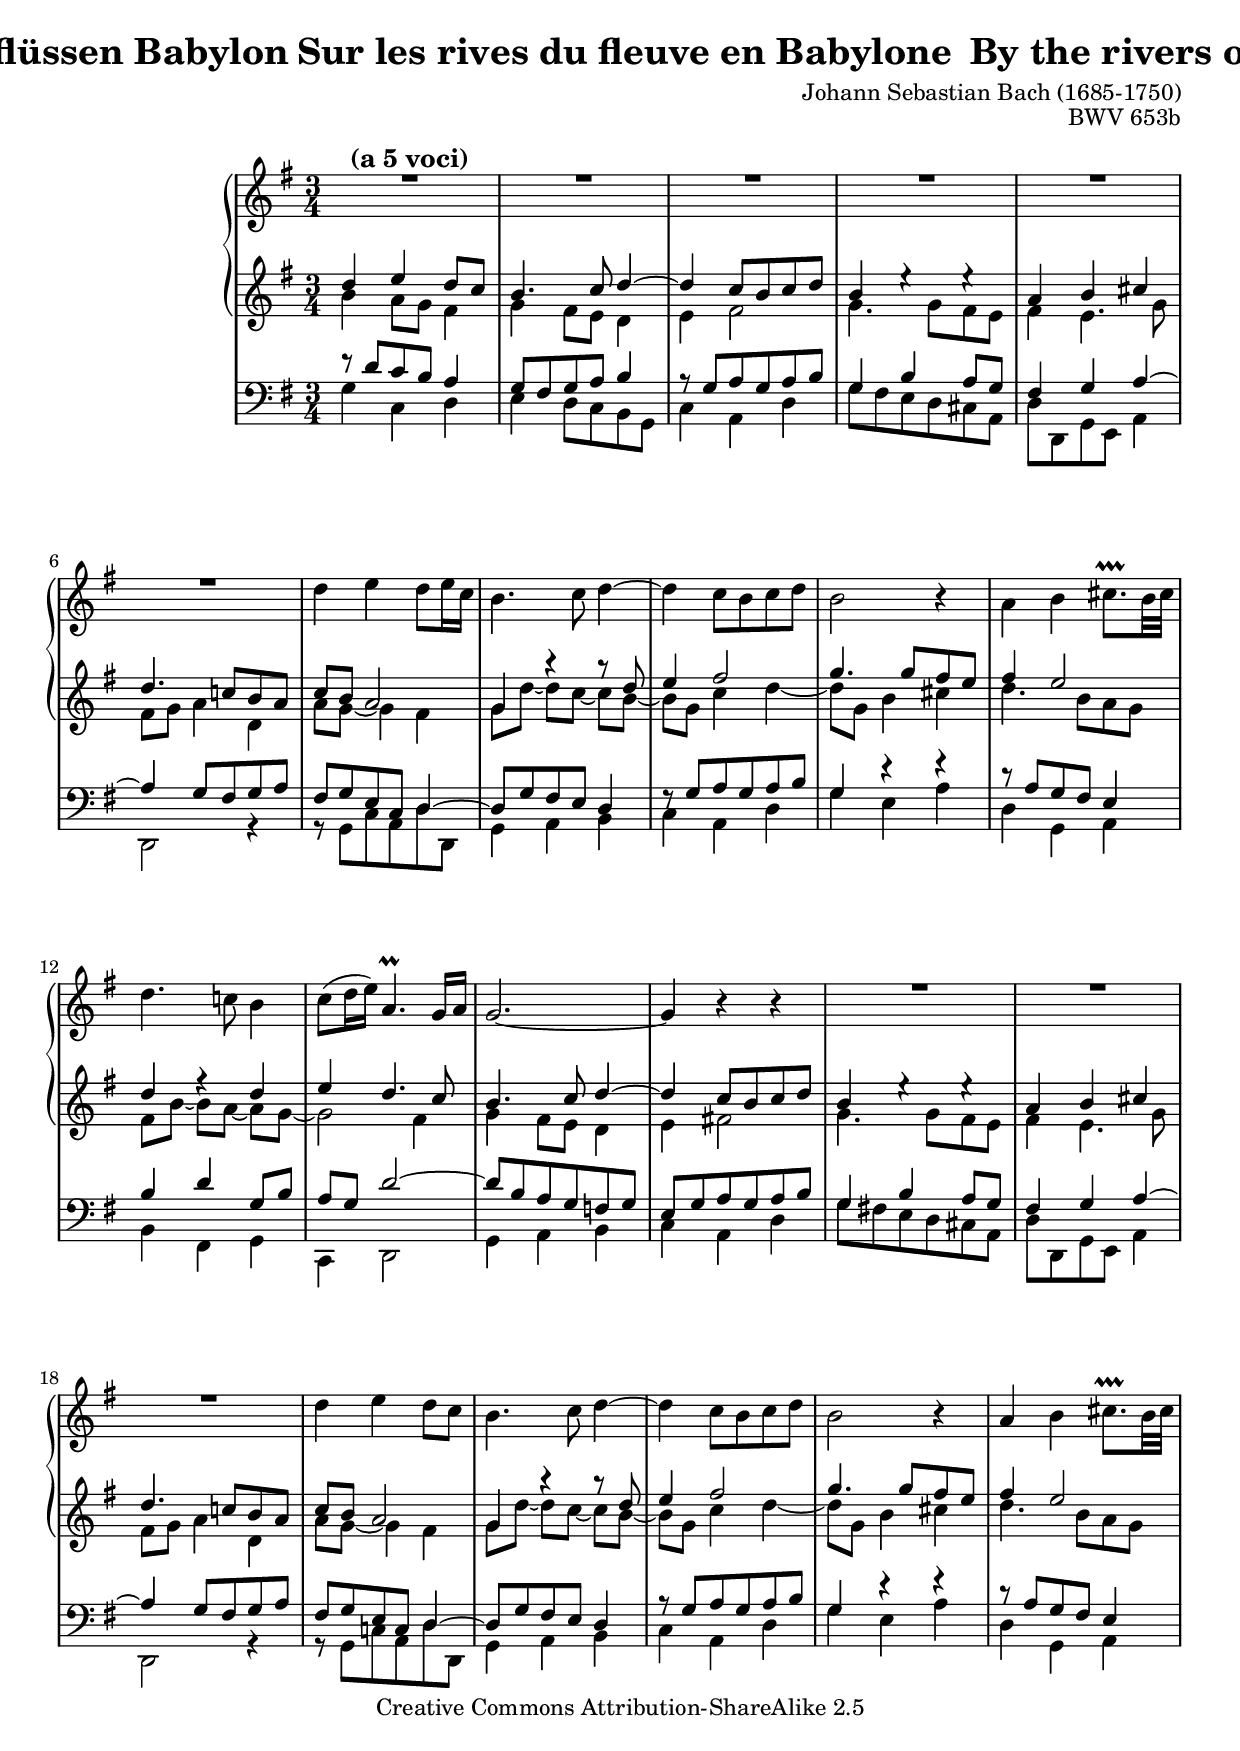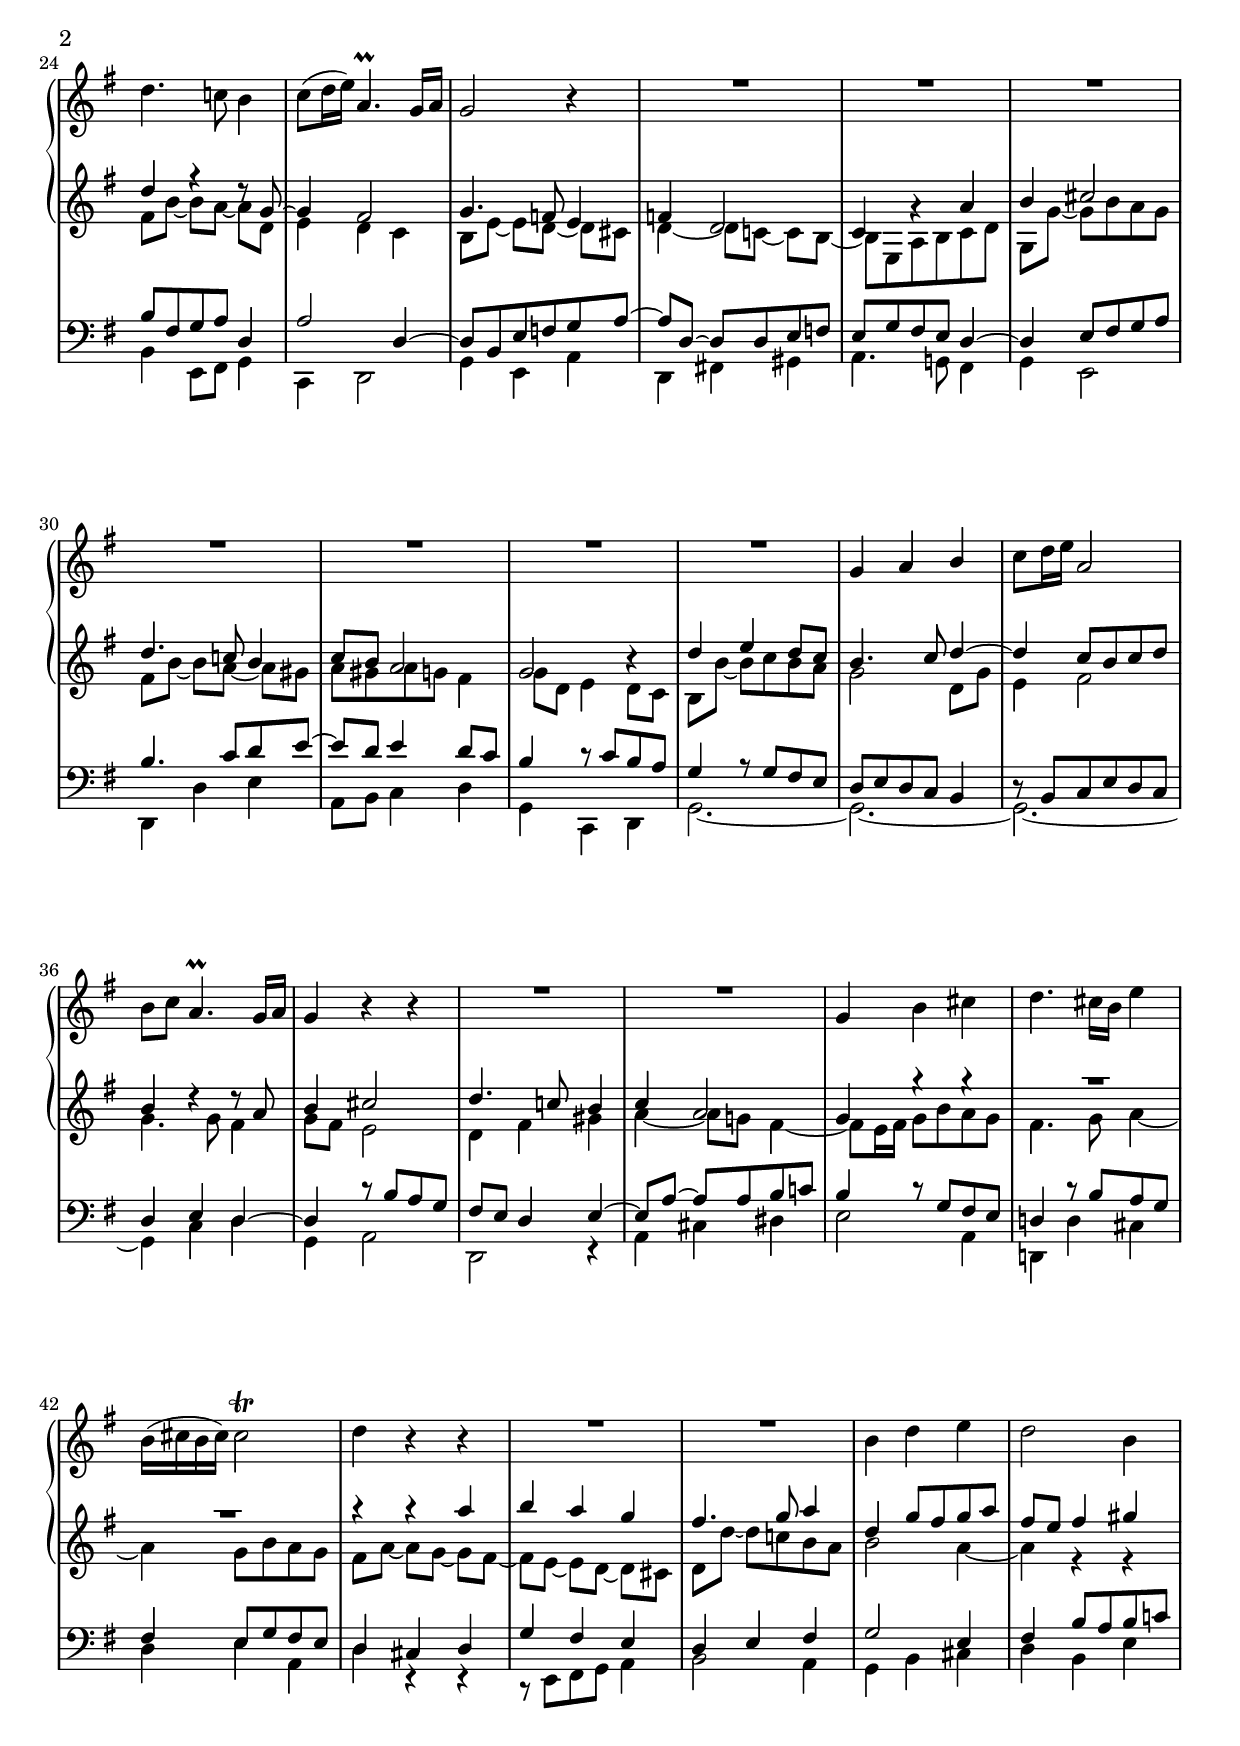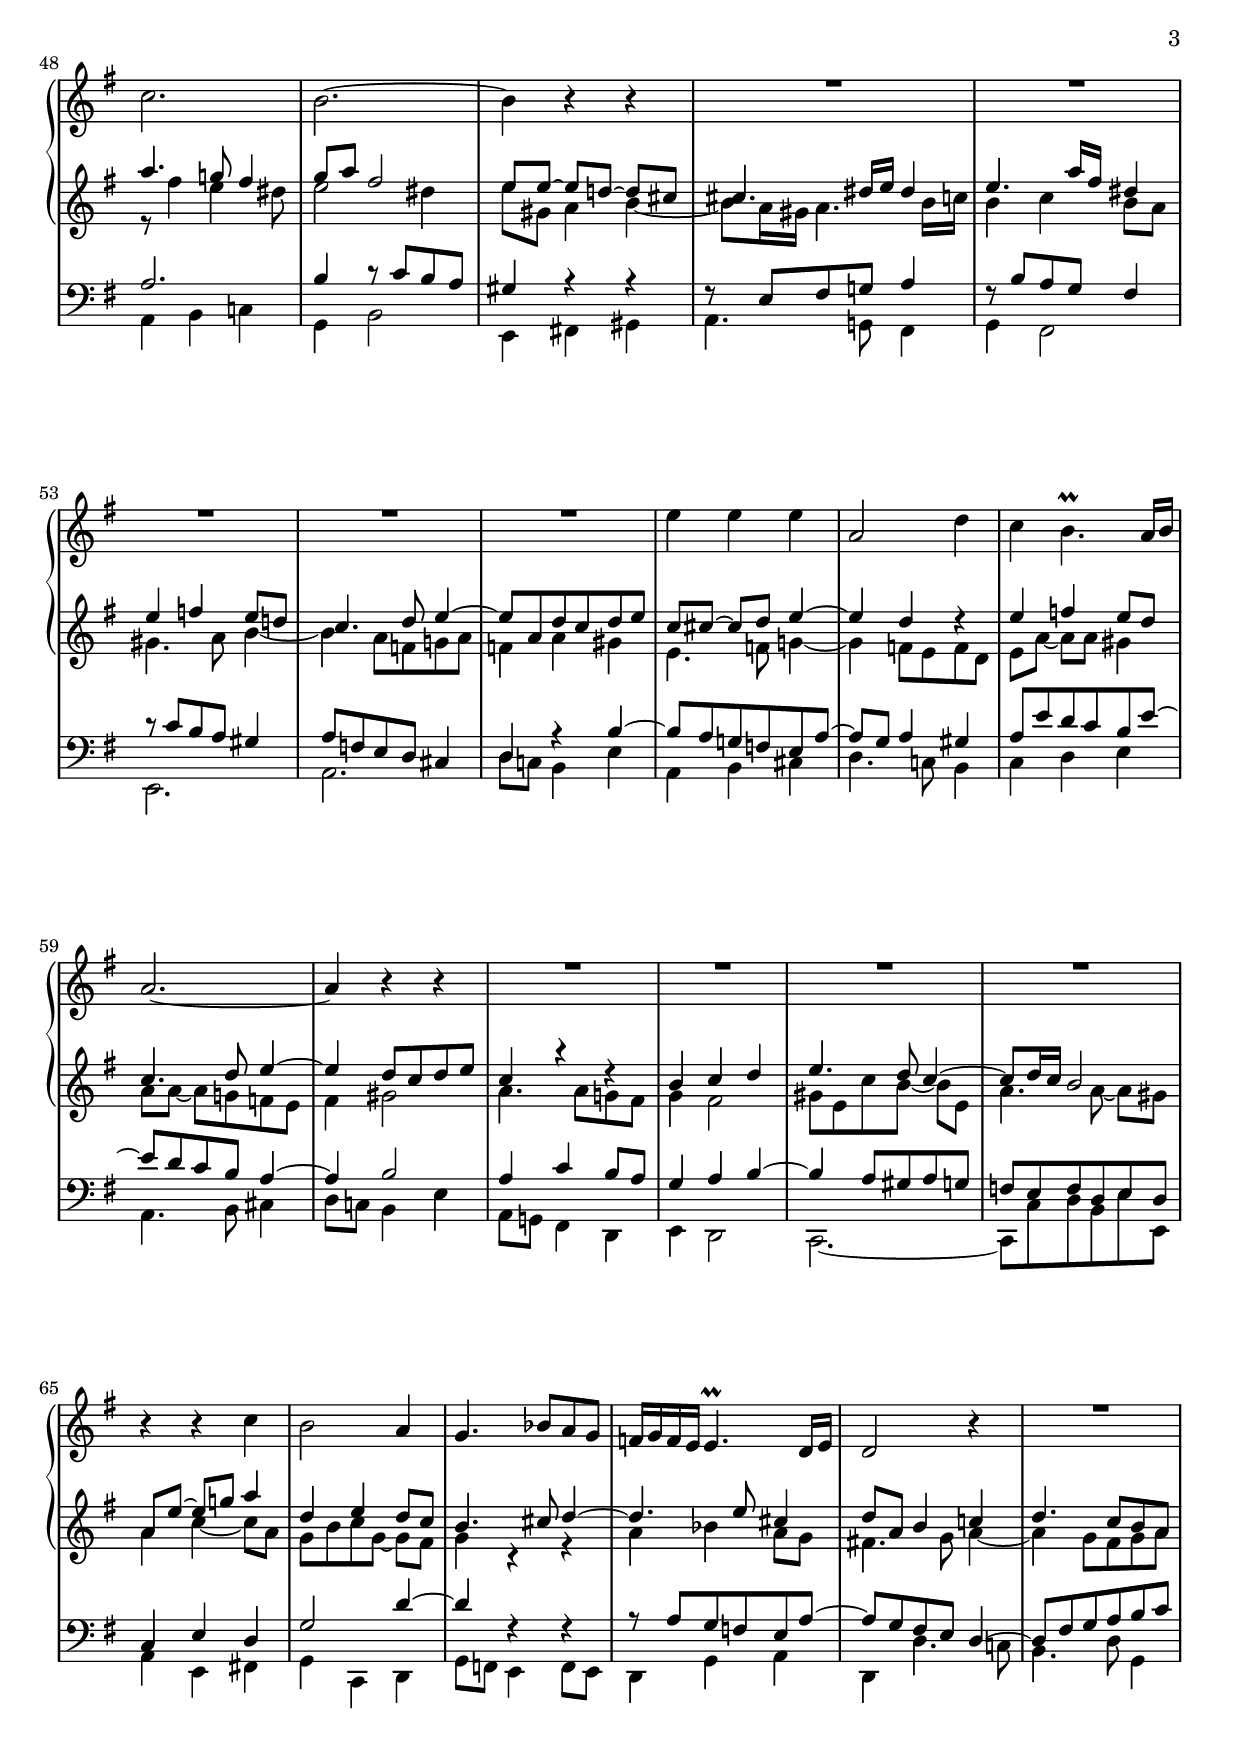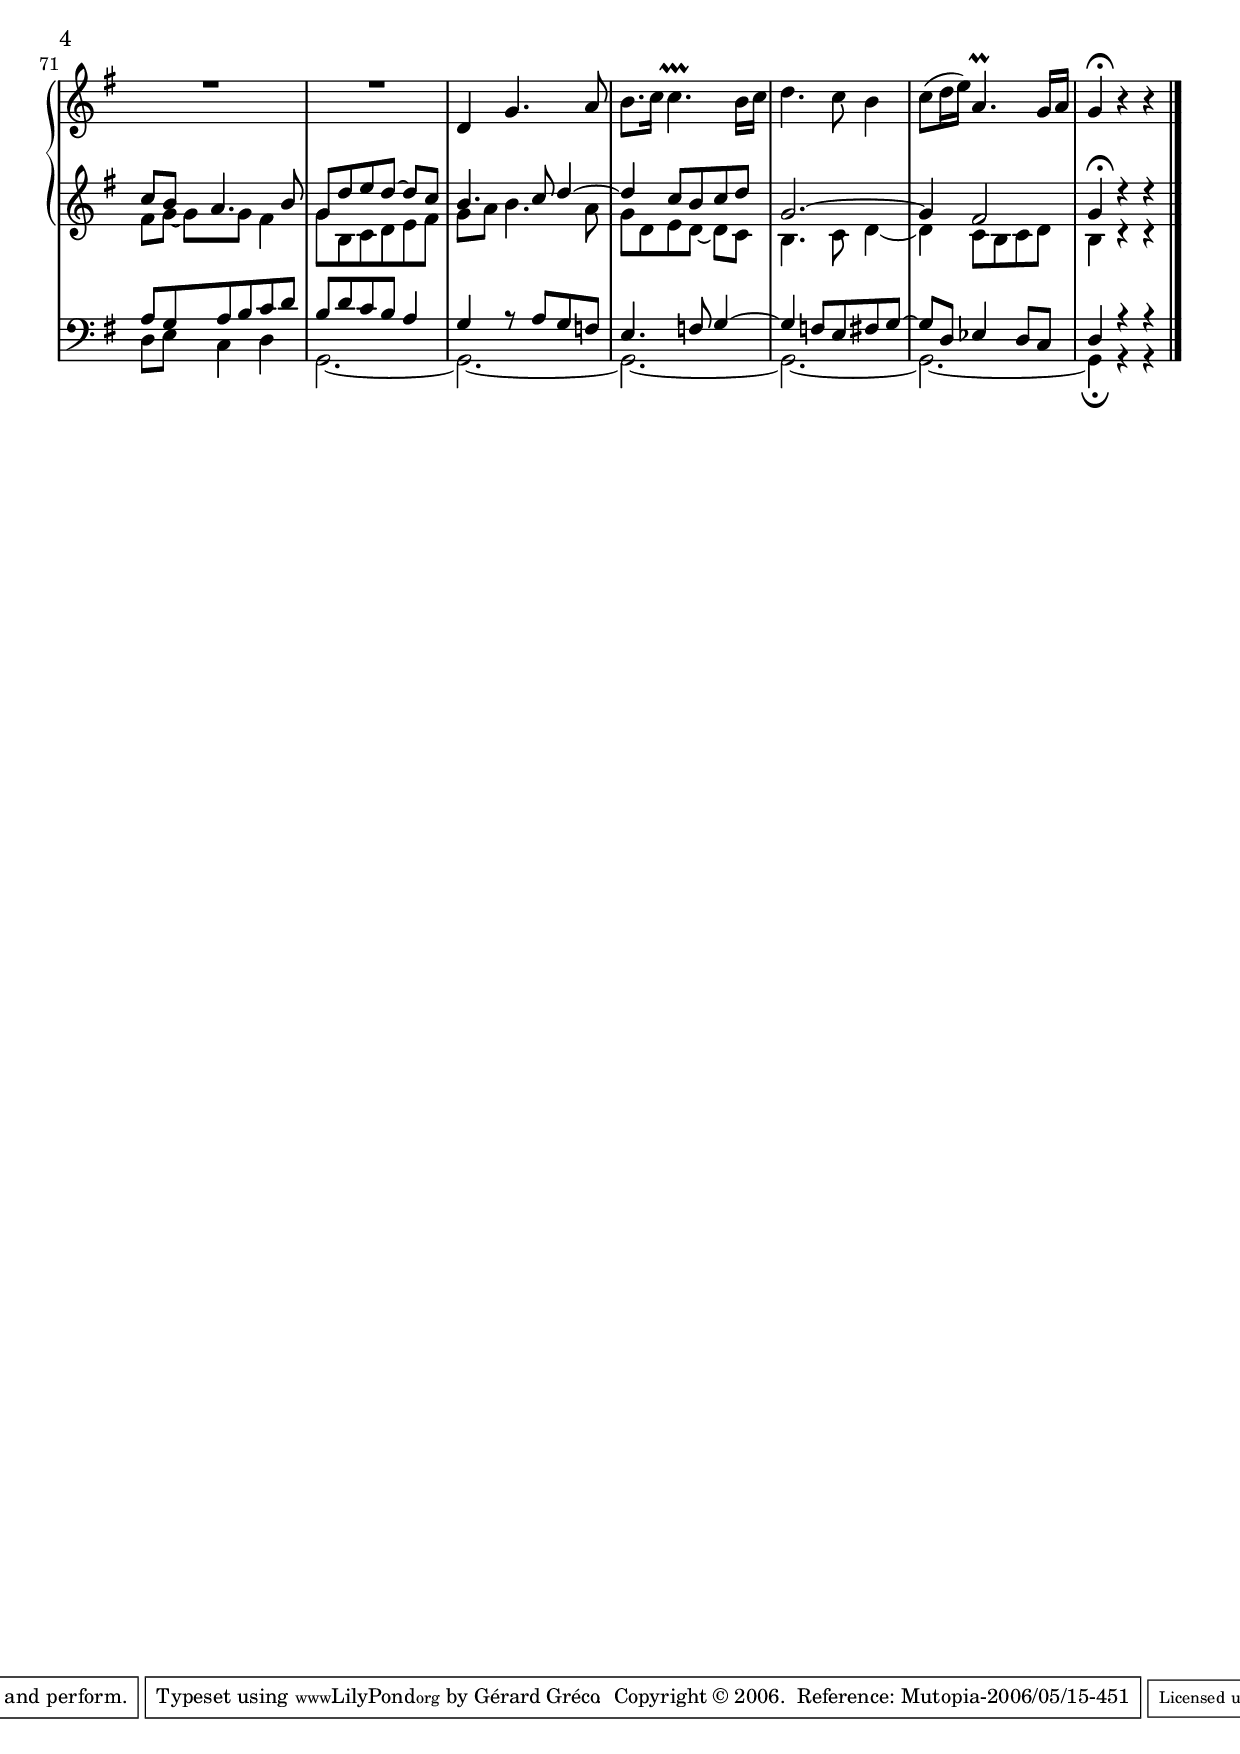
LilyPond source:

% -*- mode: LilyPond-mode ; coding: utf-8 -*-
\version "2.8.1"
\include "italiano.ly" 

%% v. 2

\header{
    title = \markup {\center-align { "An Wasserflüssen Babylon" "Sur les rives du fleuve en Babylone " "By the rivers of Babylon" " "} }
    subtitle = ""
    piece = "" 
    instrument = ""
    composer = "Johann Sebastian Bach (1685-1750)"
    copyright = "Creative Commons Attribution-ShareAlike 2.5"
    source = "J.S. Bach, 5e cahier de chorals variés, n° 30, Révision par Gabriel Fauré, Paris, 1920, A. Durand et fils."
    opus = "BWV 653b"
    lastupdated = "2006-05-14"
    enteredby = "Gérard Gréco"
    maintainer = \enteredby
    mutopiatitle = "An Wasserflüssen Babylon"
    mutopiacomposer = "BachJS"
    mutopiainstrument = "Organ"
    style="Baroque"
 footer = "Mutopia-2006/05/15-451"
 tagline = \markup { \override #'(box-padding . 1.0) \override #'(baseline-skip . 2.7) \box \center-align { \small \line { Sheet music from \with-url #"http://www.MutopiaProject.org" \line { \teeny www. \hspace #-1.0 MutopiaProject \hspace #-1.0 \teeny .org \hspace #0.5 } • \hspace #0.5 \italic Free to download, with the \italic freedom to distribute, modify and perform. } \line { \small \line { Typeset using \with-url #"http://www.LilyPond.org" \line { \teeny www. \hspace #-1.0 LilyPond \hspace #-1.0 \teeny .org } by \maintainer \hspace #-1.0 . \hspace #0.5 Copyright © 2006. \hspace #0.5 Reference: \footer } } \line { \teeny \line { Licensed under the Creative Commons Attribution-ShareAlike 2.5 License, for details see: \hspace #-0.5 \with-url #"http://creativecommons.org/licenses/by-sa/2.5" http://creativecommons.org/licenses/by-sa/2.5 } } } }
}

global =  {
  \key sol \major
  \time 3/4
}

choral =  \relative do'' {
  \global
  \tieUp\stemDown
  %  1 :
  \override MultiMeasureRest #'staff-position = #+2 
  \once\override Voice.TextScript #'extra-offset = #'(-10 . 2) R2.^\markup{ \large \bold "(a 5 voci)"} R2.*5
  %%  7 :
  re4 mi re8 mi16 do
  si4. do8 re4 ~ |
  re do8 si do re |
  % 10 :
  si2 r4
  la4 si \once \override Script #'extra-offset = #'(0 . 0.5) dod8.^\prallprall si32 dod |
  re4. do!8 si4 |
  do8 ( re16 mi ) \stemUp \once \override Script #'extra-offset = #'(0 . 0.5) la,4.^\prall sol16 la |
  \tieDown sol2. ~ |
  %% 15 :
  sol4 r4 r4 |
  R2.*3
  \stemDown re'4 mi re8 do |
  % 20 :
  si4. do8 \tieUp re4 ~ |
  re do8 si do re |
  si2 r4
  \stemUp la4 \stemDown si \once \override Script #'extra-offset = #'(0 . 0.5) dod8. \prallprall si32 dod |
  re4. do!8 si4 |
  % 25 :
  do8 ( re16 mi ) \stemUp \once \override Script #'extra-offset = #'(0 . 0.5) la,4. \prall sol16 la |
  \tieDown sol2 r4
  R2.*7
  %% 34 :
  sol4 la si |
  % 35 :
  \stemDown do8 re16 mi \stemUp la,2 |
  \stemDown si8 do \stemUp \once \override Script #'extra-offset = #'(0 . 0.5) la4. \prall sol16 la  |
  sol4 r4 r4
  R2.*2
  %% 40 :
  sol4 \stemDown si dod |
  re4. dod16 si mi4 |
  si16 ( dod si dod ) \once \override Script #'extra-offset = #'(0 . 0.5) dod2 \trill |
  re4 r4 r4
  R2.*2
  %% 46 :
  si4 re mi |
  re2 si4 |
  do2. |
  \tieUp si2.~ |
  % 50 :
  si4 r4 r4
  R2.*5
  %% 56
  mi4 mi4 mi4 |
  \stemUp la,2 \stemDown re4 |
  do  \once \override Script #'extra-offset = #'(0 . 0.5) \dotsDown si4. \prall \stemUp la16 si |
  \tieDown la2.~ |
  %% 60 :  
  la4 r4 r4
  R2.*4
  %% 65 :
  r4 r4 \stemDown do4 |
  si2 \stemUp la4 |
  \dotsUp sol4. sib8[ la sol] |
  fa16[ sol fa mi]  \once \override Script #'extra-offset = #'(0 . 0.5) mi4. \prall re16 mi |
  re2 r4
  %% 70 :
  R2.*3
  re4 sol4. la8 |
  \stemDown si8. do16  \once \override Script #'extra-offset = #'(0 . 0.5) do4. \prallprall si16 do |
  \dotsDown re4. \dotsNeutral do8 si4 |
  do8 ( re16 mi ) \stemUp  \once \override Script #'extra-offset = #'(0 . 0.5) la,4. \prall sol16 la |
  \once \override Script #'extra-offset = #'(0.5 . 0.3) sol4^\fermata r4 r4 \bar "|."
}

alto = \relative do'' {
  \global
  \stemUp \tieUp
  %%1 :
  re4 mi re8 [do] |
  \dotsUp si4. do8 re4~ |
  re4 do8 si do re |
  si4 mi4\rest  mi4\rest |
  %% 5 :
  la,4 si dod
  re4. do!8 [ si la ]
  do si la2
  %%\stemDown la sol~sol4 fad |
  sol4 \once \override Rest #'extra-offset = #'( 0.0 . -0.8 ) r4 r8 re'8 |
  mi4 fad2 | 
  %% 10 :
  sol4. sol8 fad mi |
  fad4 mi2 |
  re4 \once \override Rest #'extra-offset = #'( 0.0 . -1.0 ) r4 re4 |
  mi4 re4. do8 |
  si4. do8 re4~ |
  %% 15 :
  re4 do8 si do re |
  si4 mi4\rest mi4\rest |
  la, si dod |
  re4. do!8 [ si la] |
  %%\stemDown \tieDown la sol~ sol4 fad |
  do si la2 
  %% 20 :
  sol4 \once \override Rest #'extra-offset = #'( 0.0 . -0.8 ) r4 r8 re'8 |
  mi4 fad2 |
  sol4. sol8[ fad mi] |
  fad4 mi2 |
  re4  \once \override Rest #'extra-offset = #'( 0.0 . -0.8 ) r4 \once \override Rest #'extra-offset = #'( 0.0 . -1.0 ) r8 sol,8~ |
  %% 25 :
  sol4 fad2 |
  \dotsUp sol4.  fa8 mi4 |
  fa4 re2 |
  do4 \once \override Rest #'extra-offset = #'( 0.0 . -2.8 ) r4 la'4 |
  si dod2 |
  %% 30 :
  re4. do!8 si4 |
  do8 si la2 |
  sol2 \once \override Rest #'extra-offset = #'( 0.0 . -1.8 ) r4 |
  re'4 mi re8 do | 
  si4. \dotsDown do8 re4 ~ |
  %% 35 :
  re do8[ si do re] |
  si4 re4\rest re8\rest la8 |
  si4 dod2 |
  \dotsUp re4. do!8  si4 |
  do4 la2 |
  %% 40 :
  sol4 sol'4\rest sol4\rest |
  \override MultiMeasureRest #'staff-position = #+4  R2. |
  R2. |
  la4\rest la4\rest la4 |
  si la sol |
  %% 45 :
  \dotsUp fad4. sol8 la4 |
  re,4 sol8 fad sol la |
  fad mi fad4 sold |
  la4.  sol!8 fad4 |
  sol8 la fad2 |
  %% 50 :
  mi8[ mi] ~ mi[ re!] ~re[ dod] |
  \once \override NoteColumn  #'force-hshift = #2.0 dod4. red16 mi red4 |
  mi4. la16 fad red4 |
  mi fa mi8 re! |
  \once \override NoteColumn  #'force-hshift = #2.0 do4. \dotsDown re8 mi4 ~ |
  %% 55 :
  mi8 la, re do re mi |
  do[ dod] ~ dod[ re] mi4~ |
  mi4 re \once \override Rest #'extra-offset = #'( 0.0 . -1.0 ) r4 |
  mi fa mi8 re | 
  do4. re8 mi4 ~ |
  %% 60 :
  mi re8 do re mi |
  do4 r4 \once \override Rest #'extra-offset = #'( 0.0 . -1.0 ) r4 |
  si do re |
  mi4. re8 do4 ~ |
  do8 re16 do si2 |
  %% 65 :
  la8[ mi'] ~ mi[ sol! ] la4 |
  re, mi re8 do | 
  \dotsUp si4. dod8 re4 ~ |
  re4. mi8 dod4 |
  re8 la si4 do! |
  %% 70 :
  re4. \dotsDown do8[ si la] |
  do si \once \override NoteColumn  #'force-hshift = #1.5 la4. si8 |
  sol[ re' mi re] ~ re[ do] |
  \dotsUp si4. \dotsNeutral do8 re4 ~ |
  re do8 si do re |
  %% 75 :
  sol,2. ~ |
  sol4 fad2 |
  \once \override Script #'extra-offset = #'(0.5 . 0.3) sol4^\fermata \once \override Rest #'extra-offset = #'( 0.0 . -1.0 ) r4  \once \override Rest #'extra-offset = #'( 0.0 . -1.0 ) r4
}

tenor = \relative do'' {
  \global
  \stemDown 
  %%1 :
  si4 la8 sol fad4 |
  sol fad8 mi re4 |
  mi fad2
  \dotsDown sol4. sol8 [fad mi] |
  %%5 :
  fad4 \dotsUp mi4. sol8
  \tieDown fad sol la4 re, |
  la'8 sol ~ sol4 fad4
  sol8 [ re' ] ~ re [ do ] ~ do [ si ] ~ |
  si sol do4 re~ |
  %%10 :
  re8 sol, si4 dod |
  \dotsDown re4. si8 la sol |
  fad [ si ] ~ si [ la ] ~ la [ sol ] ~ |
  sol2 fad4 |
  sol fad8 mi re4 |
  %% 15 :
  mi fad!2 |
  sol4. sol8[ fad mi] |
  fad4 mi4. sol8 |
  fad8 sol la4 re, |
  %%\stemUp do'8 si la2 |
  la'8 sol ~ sol 4 fad
  %% 20 : 
  sol8[ re'] ~ re[ do] ~ do[ si] ~ |
  si8 sol do4 re ~ |
  re8 sol, si4 dod |
  re4. si8[ la sol ] |
  fad8 [ si] ~ si[ la] ~ la[ re,] |
  %% 25 :
  mi4 re do |
  si8[ mi] ~ mi[ re] ~ re[ dod] |
  re4 ~ re8[ do!] ~ do[ si] ~ |
  si8[ mi, la si do re] |
  sol,8[ sol'] ~sol[ si la sol] |
  %% 30 :
  fad8[  si] ~ si[ la] ~ la[ sold] |
  la8 sold la sol fad4 |
  sol8 re mi4 re8 do |
  si8[ si'] ~ si do si la |
  sol2 re8 sol |
  %% 35 :
  mi4 fad2 |
  \dotsDown sol4. \dotsUp sol8 fad4 |
  sol8 fad mi2 |
  re4 fad sold |
  la4 ~ la8 sol! fad4 ~ |
  %% 40 :
  fad8[ mi16 fad16] sol8[ si la sol] |
  fad4. sol8 la4 ~ |
  la4 sol8 si la sol |
  fad8[ la] ~ la[ sol] ~ sol[ fad] ~ |
  fad8[ mi] ~ mi[ re] ~ re[ dod] |
  %% 45 :
  re8[ re'] ~ re[ do! si la] |
  si2 la4 ~ |
  la4  r4  r4 |
  r8 fad'4 mi red8 |
  mi2 red4 |
  %% 50 :
  mi8 sold, la4 si ~ |
  \once \override NoteColumn  #'force-hshift = #1.2 si8[ la16 sold] la4. si16 do! |
  si4 do si8 la |
  \dotsDown sold4. la8 si4 ~ |
  \once \override NoteColumn  #'force-hshift = #1.0 si4 la8 fa sol! la |
  %% 55 :
  fa4 la sold |
  mi4. \dotsUp fa8 sol!4 ~ |
  sol4 fa8 mi fa re |
  mi8[ la] ~ la[ la] sold4 |
  la8[ la] ~ la[ sol! fa mi] |
  %% 60 :
  fad4 sold2 |
  la4. la8[ sol! fad] |
  sol4 fad2 |
  sold8[ mi do' si] ~ si[ mi,] |
  la4. la8 ~ la[ sold] |
  %% 65 :
  la4 do ~ do8 la |
  sol8 si do sol ~ sol[ fad] |
  sol4 r4 r4 |
  la4 sib la8 sol |
  fad!4. sol8 la4 ~ |
  %% 70 :
  la4 sol8 fad sol la |
  fad[ sol] ~ sol[ sol] fad4 |
  sol8[ si, do re mi fad] |
  sol8 la \dotsDown si4. \dotsNeutral la8 |
  sol8[ re mi re] ~ re[ do] |
  %% 75 :
  si4. do8 re4 ~ |
  re4 do8 si do re |
  si4 \once \override Rest #'extra-offset = #'( 0.0 . -1.0 ) r4  \once \override Rest #'extra-offset = #'( 0.0 . -1.0 ) r4
}

basse = \relative do' {
  \global
  \stemUp
  %%1 :
  r8 re8 [do si] la4 |
  sol8 fad sol la si4 |
  r8 sol8 [la sol la si] | 
  sol4 si la8 sol |
  %%5 :
  \tieUp fad4 sol la~
  la sol8 fad sol la
  fad sol mi do re4~
  re8 sol fad mi re4
  \once \override Rest #'extra-offset = #'( 0.0 . -1.0 ) r8 sol8[ la sol la si] |
  %% 10 :
  sol4 \once \override Rest #'extra-offset = #'( 0.0 . +0.2 ) r4 \once \override Rest #'extra-offset = #'( 0.0 . -0.8 ) r4 |
  \once \override Rest #'extra-offset = #'( 0.0 . +0.1 ) r8 la8[ sol fad] mi4 |
  si'4 re sol,8 si |
  \tieUp la sol re'2~ |
  re8 si la sol fa sol |
  %% 15 :
  mi8 sol la sol la si |
  sol4 si la8 sol |
  fad4 sol la~ |
  la sol8 fad sol la |
  fad sol mi do re4~ |
  %% 20 :
  re8 sol fad mi re4 |
  la'8\rest sol8[ la sol la si] |
  sol4 \once \override Rest #'extra-offset = #'( 0.0 . +0.2 ) r4 \once \override Rest #'extra-offset = #'( 0.0 . -0.8 ) r4 |
  r8 la8[ sol fad] mi4 |
  si'8 fad sol la re,4 |
  %% 25 :
  la'2 re,4~ |
  re8 si mi fa sol la~ |
  la[  re,] ~ re[ re mi fa] |
  mi sol fad mi re4~ |
  re mi8 fad sol la | 
  %% 30 :
  si4. do8[ re mi~] |
  mi re mi4 re8 do |
  si4 do8\rest do8[ si la] |
  sol4 la8\rest sol8[ fad mi] |
  re mi re do si4 |
  %% 35 : 
  \once \override Rest #'extra-offset = #'( 0.0 . -2.0 ) r8 si8[ do mi re do] |
  re4 mi re~ |
  re do'8\rest si8[ la sol] |
  fad mi re4 mi~ |
  mi8[ la8] ~ la8[ la si do!] |
  %% 40 :
  si4 r8 sol8[ fad mi] |
  re!4 r8 si'8[ la sol] |
  fad4 mi8 sol fad mi |
  re4 dod re |
  sol fad mi |
  %% 45 :
  re mi fad |
  sol2 mi4 |
  fad si8 la si do! |
  la2. |
  si4 do8\rest do8[ si la]|
  %% 50 :
  sold4 la4\rest la\rest |
  \once \override NoteColumn  #'force-hshift = #1.2 \once \override Rest #'extra-offset = #'( 0.0 . -1.0 ) r8 mi8[ fad sol!] la4 |
  \once \override Rest #'extra-offset = #'( 0.0 . -1.0 ) r8 si8[ la sol] fad4 |
  do'8\rest do8[ si la] sold4 |
  \once \override NoteColumn  #'force-hshift = #1.0 la8 fa mi re dod4 |
  %% 55 :
  re4 la'4\rest si4~ |
  si8 la sol! fa mi la~ |
  la sol la4 sold |
  la8 mi' re do si mi ~ |
  mi re do si la4~ |
  %% 60 :
  la si2 |
  la4 do si8 la |
  sol4 la si~ |
  si la8 sold la sol |
  fa8 mi fa re mi re |
  %% 65 :
  do4 mi re |
  sol2 re'4~ |
  re \once \override Rest #'extra-offset = #'( 0.0 . -1.0 ) r4 \once \override Rest #'extra-offset = #'( 0.0 . -1.0 ) r4
  la8\rest la8[ sol fa mi la~ ] |
  la sol fad mi re4~ |
  %% 70 :
  re8 fad sol la si do | 
  la sol \once \override NoteColumn #'force-hshift = #2.5 la si do re |
  si re do si la4 |
  sol r8 la8[ sol fa] |
  mi4. fa8 sol4~ 
  %% 75 :
  sol4 fa8 mi fad sol~ 
  sol re mib4 re8 do | 
  re4 r4 r4
} 

dbasse = \relative do' {
  \global
  \stemDown\tieDown
  %% 1:
  sol4 do, re |
  mi re8 do si sol |
  do4 la re |
  sol8 fad mi re dod la |
  %% 5 :
  re re, sol mi la4 |
  re,2 r4 |
  r8 sol8[ do la re re,] |
  sol4 la si |
  do la re |
  %% 10 :
  sol mi la |
  re, sol, la |
  si fad sol |
  do, re2 |
  sol4 la si |
  %% 15 :
  do4 la re |
  sol8[ fad! mi re dod la ]
  re  [ re, sol mi ] la4 | 
  re,2 r4
  sol8\rest sol[ do! la re re,] |
  %% 20 :
  sol4 la si |
  do la re |
  sol mi la |
  re, sol, la |
  si mi,8 fad sol4 |
  %% 25 :
  do,4 re2 |
  sol4 mi la |
  re, fad! sold |
  la4. sol!8 fad4 |
  sol mi2 |
  %% 30 :
  re4 re' mi |
  la,8 si do4 re |
  sol, do, re |
  \dotsDown sol2. ~ |
  sol2.~ |
  %% 35 :
  sol2.~ |
  sol4 do re |
  sol, la2 |
  re,2 r4 |
  la'4 dod red |
  %% 40 :
  mi2 la,4 |
  re,! re' dod |
  re mi la, |
  re4 mi,4\rest mi4\rest |
  \once \override Rest #'extra-offset = #'( 0.0 . -2.0 ) r8 mi8[ fad sol] la4 |
  %% 45 :
  si2 la4 |
  sol si dod |
  re si mi |
  la, si do! |
  sol si2 |
  %% 50 :
  mi,4 fad! sold |
  \once \override NoteColumn  #'force-hshift = #1.2 la4. sol!8 fad4 |
  sol4 fad2 |
  mi2. |
  \once \override NoteColumn  #'force-hshift = #1.0 la2. |
  %% 55 :
  re8 do! si4 mi |
  la,4 si dod |
  \dotsDown re4. do!8 si4 |
  do re mi |
  la,4. si8 dod4 |
  %% 60 :
  re8 do! si4 mi |
  la,8 sol! fad4 re |
  mi re2 |
  do2.~ |
  do8[ do' re si mi mi,] |
  %% 65 :
  la4 mi fad! |
  sol do, re |
  sol8 fa mi4 fa8 mi |
  re4 sol la |
  re, re'4. do!8 |
  %% 70 :
  si4. re8 sol,4 |
  re'8 mi \once \override NoteColumn  #'force-hshift = #2.5 do4 re |
  sol,2.~
  sol~
  sol~
  %% 75 :
  sol~
  sol~
  sol4_\fermata r4 r4
} 

\paper {
  %betweensystempadding = 1\mm
  %betweensystemspace = 1\mm
  %raggedbottom = ##f
  %raggedlastbottom = ##f
  %headsep = 1\mm
  %aftertitlespace = 1\mm
  indent = 3\cm
  %bottommargin = 4\mm 
  topmargin = 2\mm
}



\score{
  \new PianoStaff {
    <<
      \set PianoStaff.systemStartDelimiterHierarchy = #'(SystemStartBar (SystemStartBrace a b ))
      \set PianoStaff.instrument = \markup {\large\italic \center-align {"à 2" "CLAVIERS" " " " " " " " " " " " " "2 PÉDALES" } \hspace #1 }

      \new Staff = "dessus" << 
	\clef "violin"
	\choral
      >>
      \new Staff = "basse" {
	<<
	  \clef "violin" 
	  \alto \\
	  \tenor
	>>
      }
      \new Staff = "pedale" {
	%\set Staff.instrument = \markup {  \large \italic "2 PÉDALES" }
	<<
	  \clef "bass"
	  \basse \\
	  \dbasse
	>>
      }
    >>
  }

  \layout{
  }
}

choralmidi =  \relative do'' {
  \global
  %%  1 :
  R2.*6
  %%  7 :
  re4 mi re8 mi16 do
  si4. do8 re4 ~ 
  re do8 si do re 
  % 10 :
  si2 r4
  %%la4 si dod8.^\prallprall si32 dod 
  la4 si \times 6/9 {dod32 re dod re dod re dod re dod} si32 dod |
  re4. do!8 si4 
  %%do8 ( re16 mi ) la,4.^\prall sol16 la 
  do8 re16 mi la,32 si32 la16 ~ la4 sol16 la 
  sol2. ~ 
  %% 15 :
  sol4 r4 r4 
  R2.*3
  re'4 mi re8 do 
  % 20 :
  si4. do8 re4 ~ 
  re do8 si do re 
  si2 r4
  la4 si  \times 6/9 {dod32 re dod re dod re dod re dod} si32 dod 
  re4. do!8 si4 
  % 25 :
  do8 ( re16 mi ) la,32 si32 la16 ~ la4 sol16 la 
  sol2 r4
  R2.*7
  %% 34 :
  sol4 la si 
  % 35 :
  do8 re16 mi la,2 
  si8 do la32 si32 la16 ~ la4 sol16 la  
  sol4 r4 r4
  R2.*2
  %% 40 :
  sol4 si dod 
  re4. dod16 si mi4 
  si16 dod si dod re32 dod re dod re dod re dod re dod re dod ~ dod8 |  
  re4 r4 r4
  R2.*2
  %% 46 :
  si4 re mi 
  re2 si4 
  do2. 
  si2.~ 
  % 50 :
  si4 r4 r4
  R2.*5
  %% 56
  mi8. r16  mi8. r16  mi4 |
  la,2 re4 
  do4 si32 do32 si16 ~ si4 la16 si |
  la2.~ 
  %% 60 :  
  la4 r4 r4
  R2.*4
  %% 65 :
  r4 r4 do4 
  si2 la4 
  sol4. sib8  la sol
  fa16 sol fa mi32 r32 mi32 fa mi4~mi16 re16 mi | 
  re2 r4
  %% 70 :
  R2.*3
  re4 sol4. la8 
  si8. do16 \times 6/7 {re32 do re do re do re}  do16 ~ do8  si16 do | 
  re4. do8 si4 
  do8 ( re16 mi ) la,32 si32 la16 ~ la4 sol16 la 
  sol4 r4 r4 

}

altomidi = \relative do'' {
  \global
  %%1 :
  re4 mi re8 [do] |
  si4. do8 re4~ |
  re4 do8 si do re |
  si4 mi4\rest  mi4\rest |
  %% 5 :
  la,4 si dod
  re4. do!8 [ si la ]
  do si la2
  %%\stemDown la sol~sol4 fad |
  sol4 r4 r8 re'8 |
  mi4 fad2 | 
  %% 10 :
  sol4 ~ sol16 r16 sol8 fad mi |
  fad4 mi2 |
  re4 r4 re4 |
  mi4 re4. do8 |
  si4. do8 re4 ~ |
  %% 15 :
  re4 do8 si do re |
  si4 mi4\rest mi4\rest |
  la, si dod |
  re4. do!8 [ si la] |
  %%\stemDown \tieDown la sol~ sol4 fad |
  do si la2 
  %% 20 :
  sol4  r4 r8 re'8 |
  mi4 fad2 |
  sol4~sol16 r16 sol8[ fad mi] |
  fad4 mi2 |
  re4 r4 r8 sol,8~ |
  %% 25 :
  sol4 fad2 |
  sol4.  fa8 mi4 |
  fa4 re2 |
  do4 r4 la'4 |
  si dod2 |
  %% 30 :
  re4. do!8 si4 |
  do8 si la2 |
  sol2 r4 |
  re'4 mi re8 do | 
  si4. do8 re4 ~ |
  %% 35 :
  re do8[ si do re] |
  si4 re4\rest re8\rest la8 |
  si4 dod2 |
  \dotsUp re4. do!8  si4 |
  do4 la2 |
  %% 40 :
  sol8. r16 r4 sol'4\rest |
  R2. |
  R2. |
  la4\rest la4\rest la4 |
  si la sol |
  %% 45 :
  fad4. sol8 la4 |
  re,4 sol8 fad sol la |
  fad mi fad4 sold |
  la4.  sol!8 fad4 |
  sol8 la fad2 |
  %% 50 :
  mi16 r16 mi8 ~ mi re! ~ re  dod16 r16 |
  dod4. red16 mi red4 |
  mi4. la16 fad red4 |
  mi fa mi8 re! |
  do4. re8 mi4 ~ |
  %% 55 :
  mi8 la, re do re mi |
  do[ dod] ~ dod[ re] mi4~ |
  mi4 re r4 |
  mi fa mi8 re | 
  do4. re8 mi4 ~ |
  %% 60 :
  mi re8 do re mi |
  do4 r4 r4 |
  si do re |
  mi4. re8 do4 ~ |
  do8 re16 do si2 |
  %% 65 :
  la8[ mi'] ~ mi[ sol! ] la4 |
  re, mi re8 do | 
  si4. dod8 re4 ~ |
  re4. mi8 dod4 |
  re8 la si4 do! |
  %% 70 :
  re4. do8[ si la] |
  do si la4. si8 |
  sol[ re' mi re] ~ re[ do] |
  si4~si16 r16  do8 re4 ~ |
  re do8 si do re |
  %% 75 :
  sol,2. ~ |
  sol4 fad2 |
  sol4 r4 r4
}

tenormidi = \relative do'' {
  \global
  %%1 :
  si4 la8 sol fad4 |
  sol fad8 mi re4 |
  mi fad2
  sol4~sol16 r16 sol8 [fad mi] |
  %%5 :
  fad4 mi4. sol8
  fad sol la4 re, |
  la'8 sol ~ sol4 fad4
  sol8 [ re' ] ~ re [ do ] ~ do [ si ] ~ |
  si sol do4 re~ |
  %%10 :
  re8 sol, si4 dod |
  re4. si8 la sol |
  fad [ si ] ~ si [ la ] ~ la [ sol ] ~ |
  sol2 fad4 |
  sol fad8 mi re4 |
  %% 15 :
  mi fad!2 |
  sol4~sol16 r16 sol8[ fad mi] |
  fad4 mi4. sol8 |
  fad8 sol la4 re, |
  %%\stemUp do'8 si la2 |
  la'8 sol ~ sol 4 fad
  %% 20 : 
  sol8[ re'] ~ re[ do] ~ do[ si] ~ |
  si8 sol do4 re ~ |
  re8 sol, si4 dod |
  re4. si8[ la sol ] |
  fad8 [ si] ~ si[ la] ~ la[ re,] |
  %% 25 :
  mi4 re do |
  si8[ mi] ~ mi[ re] ~ re[ dod] |
  re4 ~ re8[ do!] ~ do[ si] ~ |
  si8[ mi, la si do re] |
  sol,8[ sol'] ~sol[ si la sol] |
  %% 30 :
  fad8[  si] ~ si[ la] ~ la[ sold] |
  la8 sold la sol fad4 |
  sol8 re mi4 re8 do |
  si8[ si'] ~ si do si la |
  sol2 re8 sol |
  %% 35 :
  mi4 fad2 |
  sol4~sol16 r16 sol8 fad4 |
  sol8 fad mi2 |
  re4 fad sold |
  la4 ~ la8 sol! fad4 ~ |
  %% 40 :
  fad8[ mi16 fad16] sol8[ si la sol] |
  fad4. sol8 la4 ~ |
  la4 sol8 si la sol |
  fad8[ la] ~ la[ sol] ~ sol[ fad] ~ |
  fad8[ mi] ~ mi[ re] ~ re[ dod] |
  %% 45 :
  re8[ re'] ~ re[ do! si la] |
  si2 la4 ~ |
  la4 r4 r4 |
  r8 fad'4 mi red8 |
  mi2 red4 |
  %% 50 :
  mi8 sold, la4 si ~ |
  si8[ la16 sold] la4. si16 do! |
  si4 do si8 la |
  sold4. la8 si4 ~ |
  si4 la8 fa sol! la |
  %% 55 :
  fa4 la sold |
  mi4. fa8 sol!4 ~ |
  sol4 fa8 mi fa re |
  mi8 la ~ la16 r16 la8 sold4 |
  la16 r16 la8 ~ la[ sol! fa mi] |
  %% 60 :
  fad4 sold2 |
  la4~la16 r16 la8[ sol! fad] |
  sol4 fad2 |
  sold8[ mi do' si] ~ si[ mi,] |
  la4~la16 r16 la8 ~ la[ sold] |
  %% 65 :
  la4 do ~ do8 la |
  sol8 si do sol ~ sol[ fad] |
  sol4 r4 r4 |
  la4 sib la8 sol |
  fad!4. sol8 la4 ~ |
  %% 70 :
  la4 sol8 fad sol la |
  fad sol ~ sol16 r16 sol8 fad4 |
  sol8[ si, do re mi fad] |
  sol8 la si4. la8 |
  sol8[ re mi re] ~ re[ do] |
  %% 75 :
  si4. do8 re4 ~ |
  re4 do8 si do re |
  si4 r4 r4
}

\score { 
  \unfoldRepeats {
  <<
    \new Staff {
      \set Staff.midiInstrument = "bassoon"
      \choralmidi
    }
    \new Staff {
      \set Staff.midiInstrument = "pan flute"
      \altomidi
    }
    \new Staff {
      \set Staff.midiInstrument = "recorder"
      \transpose do do' 
      \altomidi
      }
    \new Staff {
      \set Staff.midiInstrument = "pan flute"
      \tenormidi
    }
    \new Staff {
      \set Staff.midiInstrument = "recorder"
      \transpose do do' 
      \tenormidi
       }
    \new Staff {
      \set Staff.midiInstrument = "pan flute"
      \transpose do do' 
      \basse
    }
    \new Staff {
      \set Staff.midiInstrument = "pan flute"
      \basse
    }
    \new Staff {
      \set Staff.midiInstrument = "pan flute"
      \dbasse
    }
    \new Staff { % tempo staff
      s2.*75 \tempo 8 = 70 s2. \tempo 8 = 30 s2.
    }
  >>
}
  \midi{ \tempo 8 = 85 }

}
